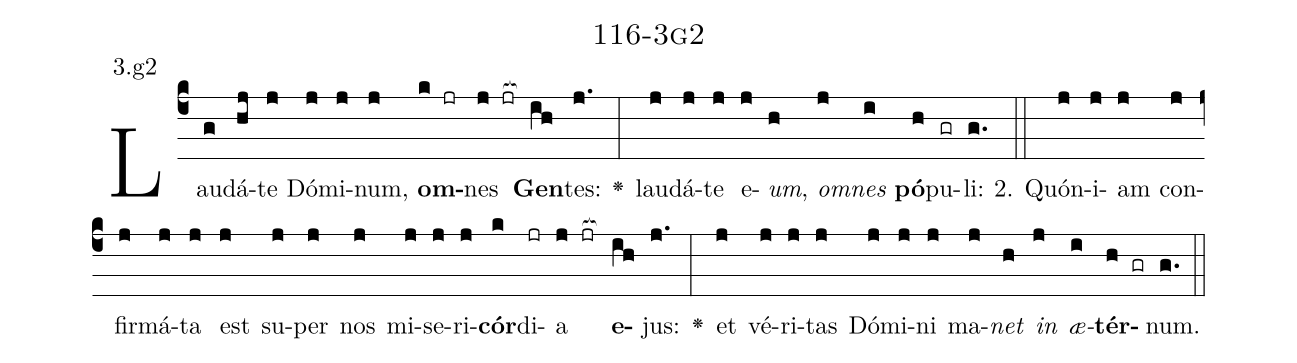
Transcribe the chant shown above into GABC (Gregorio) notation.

name: 116-3g2;
annotation: 3.g2;
%%
(c4)Lau(g)dá(hj)te(j) Dó(j)mi(j)num,(j) <b>om</b>(k jr)nes(j jr[ocb:1{]) <b>Gen</b>(ih[ocb:0}])tes:(j.) <v>\greheightstar</v>(:) lau(j)dá(j)te(j) e(j)<i>um</i>,(h) <i>om</i>(j)<i>nes</i>(i) <b>pó</b>(h)pu(gr)li:(g.) (::)
2. Quón(j)i(j)am(j) con(j)fir(j)má(j)ta(j) est(j) su(j)per(j) nos(j) mi(j)se(j)ri(j)<b>cór</b>(k)di(jr)a(j jr[ocb:1{]) <b>e</b>(ih[ocb:0}])jus:(j.) <v>\greheightstar</v>(:) et(j) vé(j)ri(j)tas(j) Dó(j)mi(j)ni(j) ma(j)<i>net</i>(h) <i>in</i>(j) <i>æ</i>(i)<b>tér</b>(h gr)num.(g.) (::)
